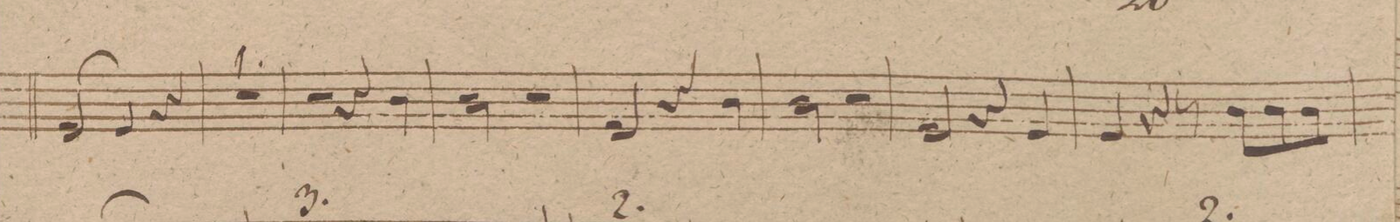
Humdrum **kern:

**kern	**dynam
*I"Corno 2do in A.	*
*clefG2	*
*k[f#]	*
*met(c)	*
*M4/4	*
[2B/	.
4B/]	.
4r	.
=222	=222
1r	.
=223	=223
2r	.
4r	.
4f#\	.
=224	=224
2f#\	.
2r	.
=225	=225
2B/	.
4r	.
4f#\	.
=226	=226
2f#\	.
2r	.
=227	=227
2B/	.
4r	.
4B/	.
=228	=228
4B/	.
4r	.
8r	.
8f#\L	.
8f#\	.
8f#\J	.
=229	=229
*-	*-
